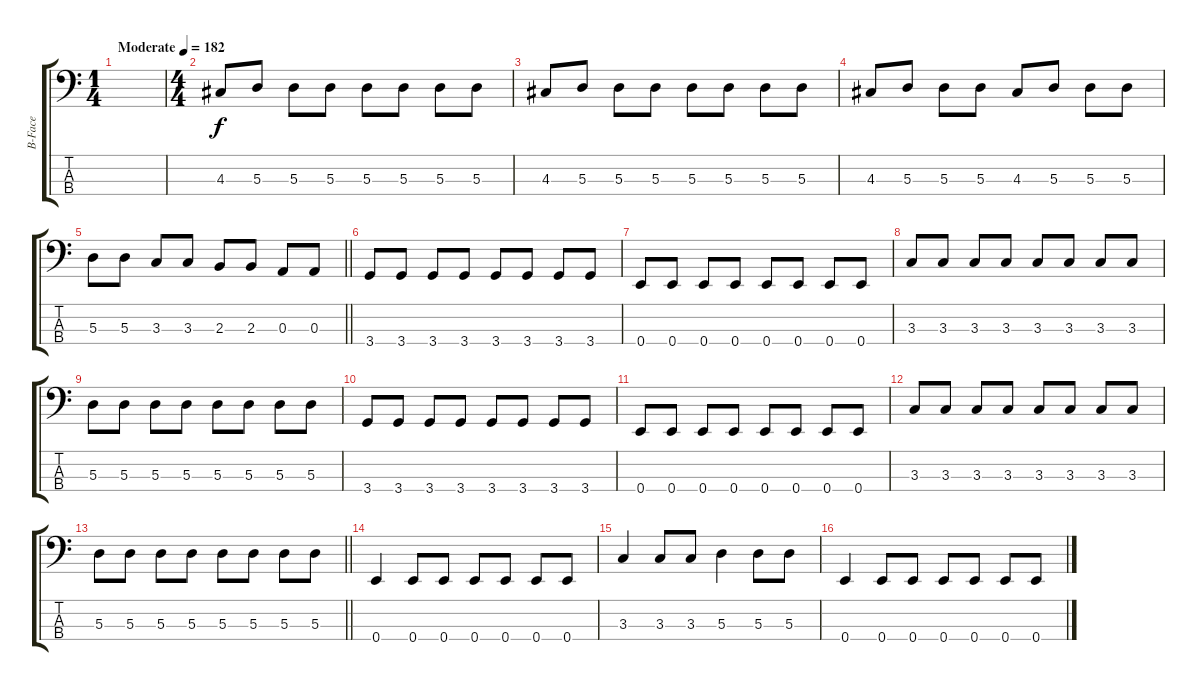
\track ("B-Face" "B-Face") {instrument electricbasspick}
\staff {score tabs}
\tuning (G2 D2 A1 E1) {hide}
\ts (1 4)
\tempo (182 "Moderate")
\clef f4
\ks c
|
\ts (4 4)
4.3.8 5.3.8 5.3.8 5.3.8 5.3.8 5.3.8 5.3.8 5.3.8 |
4.3.8 5.3.8 5.3.8 5.3.8 5.3.8 5.3.8 5.3.8 5.3.8 |
4.3.8 5.3.8 5.3.8 5.3.8 4.3.8 5.3.8 5.3.8 5.3.8 |
\barLineRight lightlight
5.3.8 5.3.8 3.3.8 3.3.8 2.3.8 2.3.8 0.3.8 0.3.8 |
\section ("" "")
3.4.8 3.4.8 3.4.8 3.4.8 3.4.8 3.4.8 3.4.8 3.4.8 |
0.4.8 0.4.8 0.4.8 0.4.8 0.4.8 0.4.8 0.4.8 0.4.8 |
3.3.8 3.3.8 3.3.8 3.3.8 3.3.8 3.3.8 3.3.8 3.3.8 |
5.3.8 5.3.8 5.3.8 5.3.8 5.3.8 5.3.8 5.3.8 5.3.8 |
3.4.8 3.4.8 3.4.8 3.4.8 3.4.8 3.4.8 3.4.8 3.4.8 |
0.4.8 0.4.8 0.4.8 0.4.8 0.4.8 0.4.8 0.4.8 0.4.8 |
3.3.8 3.3.8 3.3.8 3.3.8 3.3.8 3.3.8 3.3.8 3.3.8 |
\barLineRight lightlight
5.3.8 5.3.8 5.3.8 5.3.8 5.3.8 5.3.8 5.3.8 5.3.8 |
\section ("" "")
0.4.4 0.4.8 0.4.8 0.4.8 0.4.8 0.4.8 0.4.8 |
3.3.4 3.3.8 3.3.8 5.3.4 5.3.8 5.3.8 |
0.4.4 0.4.8 0.4.8 0.4.8 0.4.8 0.4.8 0.4.8
